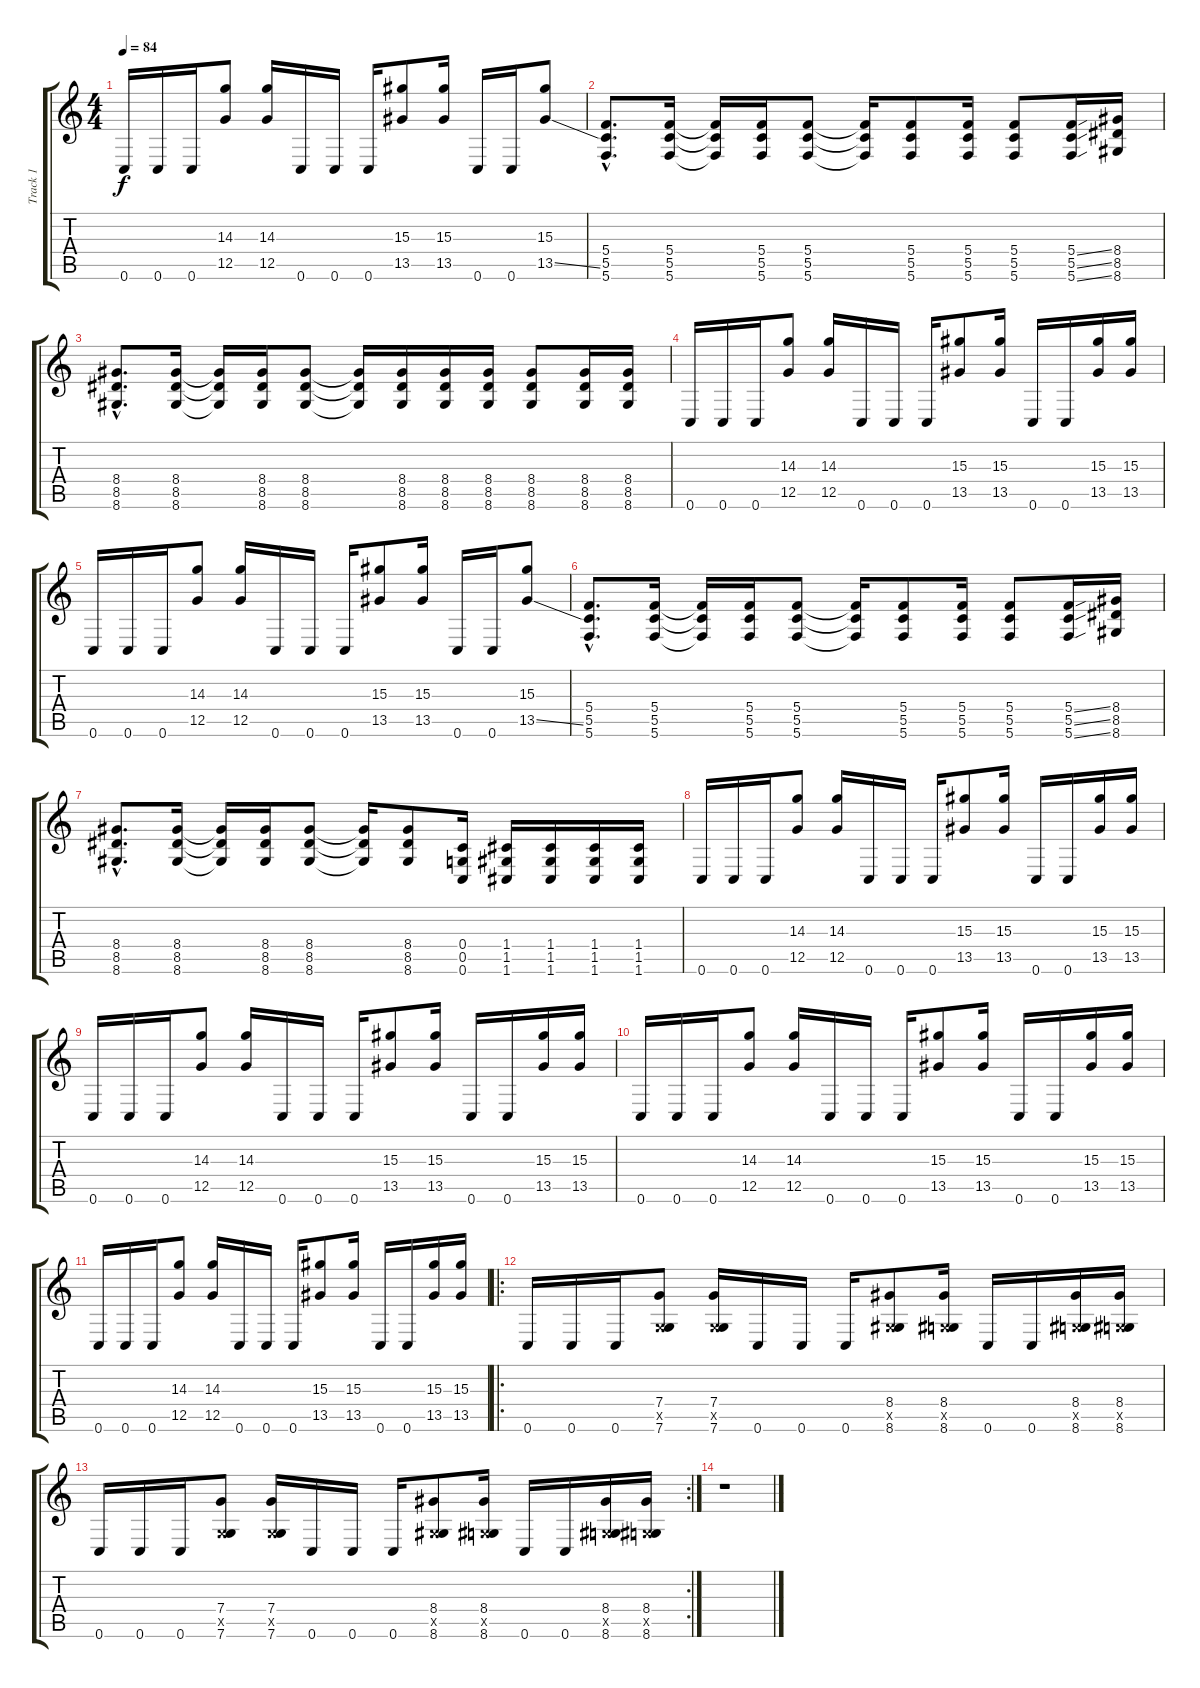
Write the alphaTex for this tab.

\track ("Track 1" "Track 1") {instrument distortionguitar}
\staff {score tabs}
\tuning (D4 A3 F3 C3 G2 C2) {hide}
\ts (4 4)
\tempo 84
\clef g2
\ks c
0.6.16{dy f} 0.6.16 0.6.16 (14.3 12.5).8 (14.3 12.5).16 0.6.16 0.6.16 0.6.16 (15.3 13.5).8 (15.3 13.5).16 0.6.16 0.6.16 (15.3 13.5{ss}).8 |
(5.4{hac} 5.5{hac} 5.6{hac}).8{d} (5.4 5.5 5.6).16 (5.4{t} 5.5{t} 5.6{t}).16 (5.4 5.5 5.6).16 (5.4 5.5 5.6).8 (5.4{t} 5.5{t} 5.6{t}).16 (5.4 5.5 5.6).8 (5.4 5.5 5.6).16 (5.4 5.5 5.6).8 (5.4{ss} 5.5{ss} 5.6{ss}).16 (8.4 8.5 8.6).16 |
(8.4{hac} 8.5{hac} 8.6{hac}).8{d} (8.4 8.5 8.6).16 (8.4{t} 8.5{t} 8.6{t}).16 (8.4 8.5 8.6).16 (8.4 8.5 8.6).8 (8.4{t} 8.5{t} 8.6{t}).16 (8.4 8.5 8.6).16 (8.4 8.5 8.6).16 (8.4 8.5 8.6).16 (8.4 8.5 8.6).8 (8.4 8.5 8.6).16 (8.4 8.5 8.6).16 |
0.6.16 0.6.16 0.6.16 (14.3 12.5).8 (14.3 12.5).16 0.6.16 0.6.16 0.6.16 (15.3 13.5).8 (15.3 13.5).16 0.6.16 0.6.16 (15.3 13.5).16 (15.3 13.5).16 |
0.6.16 0.6.16 0.6.16 (14.3 12.5).8 (14.3 12.5).16 0.6.16 0.6.16 0.6.16 (15.3 13.5).8 (15.3 13.5).16 0.6.16 0.6.16 (15.3 13.5{ss}).8 |
(5.4{hac} 5.5{hac} 5.6{hac}).8{d} (5.4 5.5 5.6).16 (5.4{t} 5.5{t} 5.6{t}).16 (5.4 5.5 5.6).16 (5.4 5.5 5.6).8 (5.4{t} 5.5{t} 5.6{t}).16 (5.4 5.5 5.6).8 (5.4 5.5 5.6).16 (5.4 5.5 5.6).8 (5.4{ss} 5.5{ss} 5.6{ss}).16 (8.4 8.5 8.6).16 |
(8.4{hac} 8.5{hac} 8.6{hac}).8{d} (8.4 8.5 8.6).16 (8.4{t} 8.5{t} 8.6{t}).16 (8.4 8.5 8.6).16 (8.4 8.5 8.6).8 (8.4{t} 8.5{t} 8.6{t}).16 (8.4 8.5 8.6).8 (0.4 0.5 0.6).16 (1.4 1.5 1.6).16 (1.4 1.5 1.6).16 (1.4 1.5 1.6).16 (1.4 1.5 1.6).16 |
0.6.16 0.6.16 0.6.16 (14.3 12.5).8 (14.3 12.5).16 0.6.16 0.6.16 0.6.16 (15.3 13.5).8 (15.3 13.5).16 0.6.16 0.6.16 (15.3 13.5).16 (15.3 13.5).16 |
0.6.16 0.6.16 0.6.16 (14.3 12.5).8 (14.3 12.5).16 0.6.16 0.6.16 0.6.16 (15.3 13.5).8 (15.3 13.5).16 0.6.16 0.6.16 (15.3 13.5).16 (15.3 13.5).16 |
0.6.16 0.6.16 0.6.16 (14.3 12.5).8 (14.3 12.5).16 0.6.16 0.6.16 0.6.16 (15.3 13.5).8 (15.3 13.5).16 0.6.16 0.6.16 (15.3 13.5).16 (15.3 13.5).16 |
0.6.16 0.6.16 0.6.16 (14.3 12.5).8 (14.3 12.5).16 0.6.16 0.6.16 0.6.16 (15.3 13.5).8 (15.3 13.5).16 0.6.16 0.6.16 (15.3 13.5).16 (15.3 13.5).16 |
\ro
0.6.16 0.6.16 0.6.16 (7.4 0.5{x} 7.6).8 (7.4 0.5{x} 7.6).16 0.6.16 0.6.16 0.6.16 (8.4 0.5{x} 8.6).8 (8.4 0.5{x} 8.6).16 0.6.16 0.6.16 (8.4 0.5{x} 8.6).16 (8.4 0.5{x} 8.6).16 |
\rc 2
0.6.16 0.6.16 0.6.16 (7.4 0.5{x} 7.6).8 (7.4 0.5{x} 7.6).16 0.6.16 0.6.16 0.6.16 (8.4 0.5{x} 8.6).8 (8.4 0.5{x} 8.6).16 0.6.16 0.6.16 (8.4 0.5{x} 8.6).16 (8.4 0.5{x} 8.6).16 |
r.1
